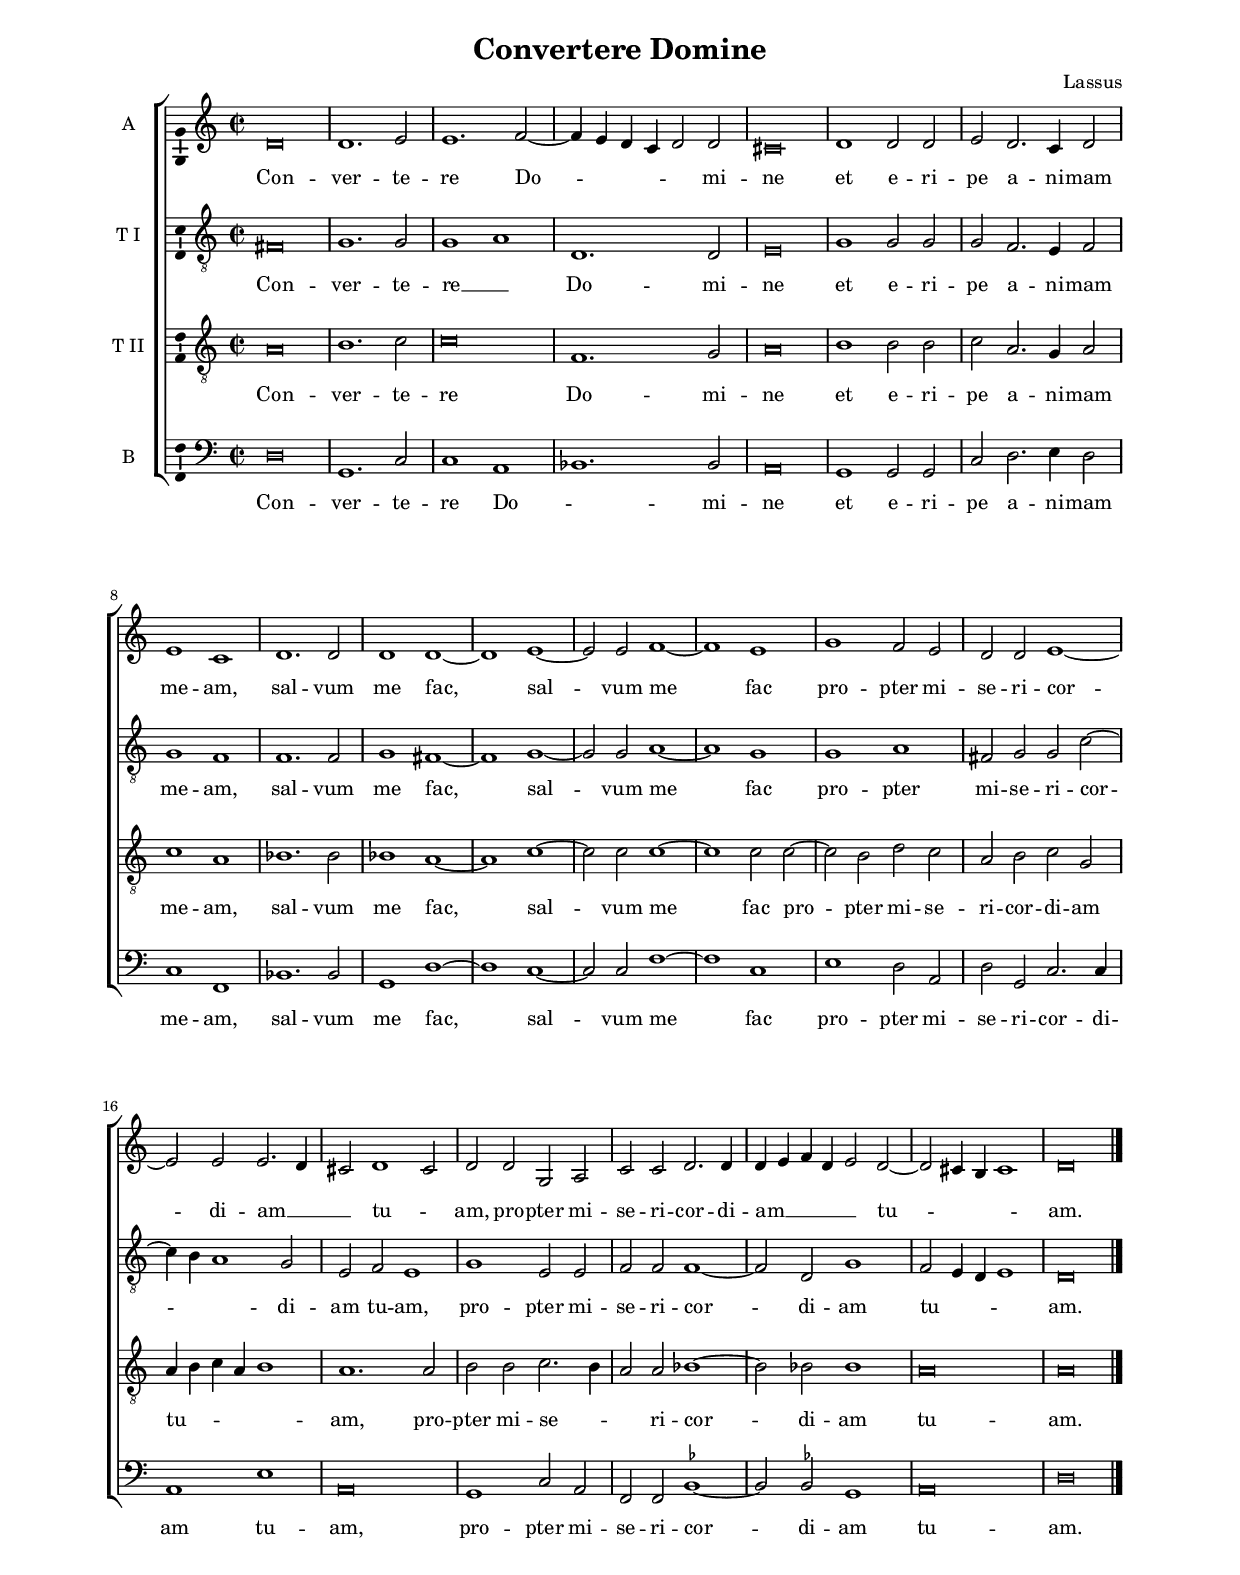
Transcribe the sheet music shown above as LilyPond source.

\header
{
  title="Convertere Domine"
  composer="Lassus"
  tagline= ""
}

\version "2.24.0"
\include "deutsch.ly"
#(set-global-staff-size 16)
% #(set-default-paper-size "letter")
#(ly:set-option 'point-and-click #f)

	
global = {
	\key c \major
	\time 2/2 \set Score.measureLength = #(ly:make-moment 2/1)
	}

	ficta = { \once \set suggestAccidentals = ##t }
	
	forget = #(define-music-function (music) (ly:music?) #{
		\accidentalStyle forget
		$music
		\accidentalStyle default
		#})
	
	m = \melisma
	me = \melismaEnd


\paper
	{
	top-margin = 2 \cm
	bottom-margin = 2 \cm
	left-margin = 2 \cm
	right-margin = 2 \cm
	ragged-bottom = ##f
	ragged-last-bottom = ##f
	print-page-number = ##f
	system-system-spacing = #'((basic-distance . 20) (minimum-distance . 14) (padding . 8) (strechability . 150))
%	systems-per-page = 3
%	min-systems-per-page = 3
%	oddHeaderMarkup = \markup { \fill-line { \null \null \column \right-align { \fontsize #1 \fromproperty #'page:page-number-string \null } } }
%	evenHeaderMarkup = \markup { \column \right-align { \fontsize #1 \fromproperty #'page:page-number-string \null } }
	}


%%%%%%%%%%%%%%%%%%%%   4.  CONVERTERE


global = {
	\key c \major
	\time 2/2 \set Score.measureLength = #(ly:make-moment 2/1)
	\skip 1*44 \bar "|."
	}

altus =  \relative c'
	{
	d\breve
	d1. e2
	e1. f2~
	f4 \m e d c d2 \me d
%5
	cis\breve |
	d1 d2 d
	e2 d2. c4 d2
	e1 c
	d1. d2
%10
	d1 d~ |
	d1 e~
	e2 e f1~
	f1 e
	g1 f2 e
%15
	d2 d e1~ |
	e2 e e2. \m d4
	cis2 \me d1 \m cis2 \me
	d2 d g, a
	c2 c d2. d4
%20
	d4 \m e f d e2 \me d~ |
	d2 \m cis4 h cis1 \me
	d\breve |
	}


tenor =  \relative c'
	{
	fis,\breve
	g1. g2
	g1 \m a \me
	d,1. d2
%5
	e\breve |
	g1 g2 g
	g2 f2. e4 f2
	g1 f
	f1. f2
%10
	g1 fis~ |
	fis1 g~
	g2 g a1~
	a1 g
	g1 a
%15
	fis2 g g c~ |
	c4 \m h a1 \me g2
	e2 f e1
	g1 e2 e
	f2 f f1~
%20
	f2 d g1 |
	f2 \m e4 d e1 \me
	d\breve |
	}


quintus  =  \relative c'
	{
	a\breve
	h1. c2
	c\breve
	f,1. g2
%5
	a\breve |
	h1 h2 h
	c2 a2. g4 a2
	c1 a
	b1. b2
%10
	b1 a~ |
	a1 c~
	c2 c c1~
	c1 c2 c~
	c2 h d c
%15
	a2 h c g |
	a4 \m h c a h1 \me
	a1. a2
	h2 h c2. \m h4
	a2 \me a b1~
%20
	b2 b b1 |
	a\breve
	a\breve |
	}


bassus  =  \relative c
	{
	d\breve
	g,1. c2
	c1 a \m
	b1. \me b2
%5
	a\breve |
	g1 g2 g
	c2 d2. e4 d2
	c1 f,
	b1. b2
%10
	g1 d'~ |
	d1 c~
	c2 c f1~
	f1 c
	e1 d2 a
%15
	d2 g, c2. c4 |
	a1 e'
	a,\breve
	g1 c2 a
	f2 f \ficta b1~
%20
	\ficta b2 \ficta b!2 g1 |
	a\breve
	d\breve |
	}


lyricsaltus = \lyricmode {
	Con -- ver -- te -- re Do -- mi -- ne et e -- ri -- pe a -- ni -- mam me -- am,
	sal -- vum me fac,
	sal -- vum me fac pro -- pter mi -- se -- ri -- cor -- di -- am __ tu -- am,
	pro -- pter mi -- se -- ri -- cor -- di -- am __ tu -- am.
	}


lyricstenor = \lyricmode {
	Con -- ver -- te -- re __ Do -- mi -- ne et e -- ri -- pe a -- ni -- mam me -- am,
	sal -- vum me fac,
	sal -- vum me fac pro -- pter mi -- se -- ri -- cor -- di -- am tu -- am,
	pro -- pter mi -- se -- ri -- cor -- di -- am tu -- am.
	}


lyricsquintus = \lyricmode {
	Con -- ver -- te -- re Do -- mi -- ne et e -- ri -- pe a -- ni -- mam me -- am,
	sal -- vum me fac,
	sal -- vum me fac pro -- pter mi -- se -- ri -- cor -- di -- am tu -- am,
	pro -- pter mi -- se -- ri -- cor -- di -- am tu -- am.
	}


lyricsbassus = \lyricmode {
	Con -- ver -- te -- re Do -- mi -- ne et e -- ri -- pe a -- ni -- mam me -- am,
	sal -- vum me fac,
	sal -- vum me fac pro -- pter mi -- se -- ri -- cor -- di -- am tu -- am,
	pro -- pter mi -- se -- ri -- cor -- di -- am tu -- am.
	}


\score
{  
	\transpose c c {
	\new ChoirStaff \with { \override StaffGrouper.staff-staff-spacing.basic-distance = #13 }
	<<

	\new Staff << \global
	\new Voice="v2" {
	  \set Staff.instrumentName="A"
		\set Staff.midiInstrument = "reed organ"
		\clef violin 
		\altus}
	\new Lyrics \lyricsto "v2" {\lyricsaltus }
	>>


	\new Staff <<\global
	\new Voice="v3" {
	  \set Staff.instrumentName="T I"
		\set Staff.midiInstrument = "reed organ"
		\clef "G_8"
		\tenor }
	\new Lyrics \lyricsto "v3" {\lyricstenor }
	>>


	\new Staff << \global
	\new Voice="v5" {
	  \set Staff.instrumentName="T II"
		\set Staff.midiInstrument = "reed organ"
		\clef "G_8"
		\quintus}
	\new Lyrics \lyricsto "v5" {\lyricsquintus }
	>>


	\new Staff <<\global
	\new Voice="v4" {
	  \set Staff.instrumentName="B"
		\set Staff.midiInstrument = "reed organ"
		\clef bass
		\bassus }
	\new Lyrics \lyricsto "v4" {\lyricsbassus}
	>>
	
	>>
	} % transpose

	\layout
	{
	indent = 0.8 \cm
	\context { \Staff \override TimeSignature.break-visibility = #end-of-line-invisible }
	\context { \Lyrics \override VerticalAxisGroup.nonstaff-relatedstaff-spacing.padding = #2 }
	\context { \Staff \consists Ambitus_engraver }
	\context { \Voice \override Slur.transparent = ##t }
	\context { \Voice \override AccidentalSuggestion.avoid-slur = #'ignore }
	\context { \Voice \override AccidentalSuggestion.outside-staff-priority = ##f }
	\context { \Score \override BarNumber.padding = #2 }
	\context { \Voice \override NoteHead.style = #'baroque }
	}

\midi
	{
	\tempo 2 = 90
	}
	
}
